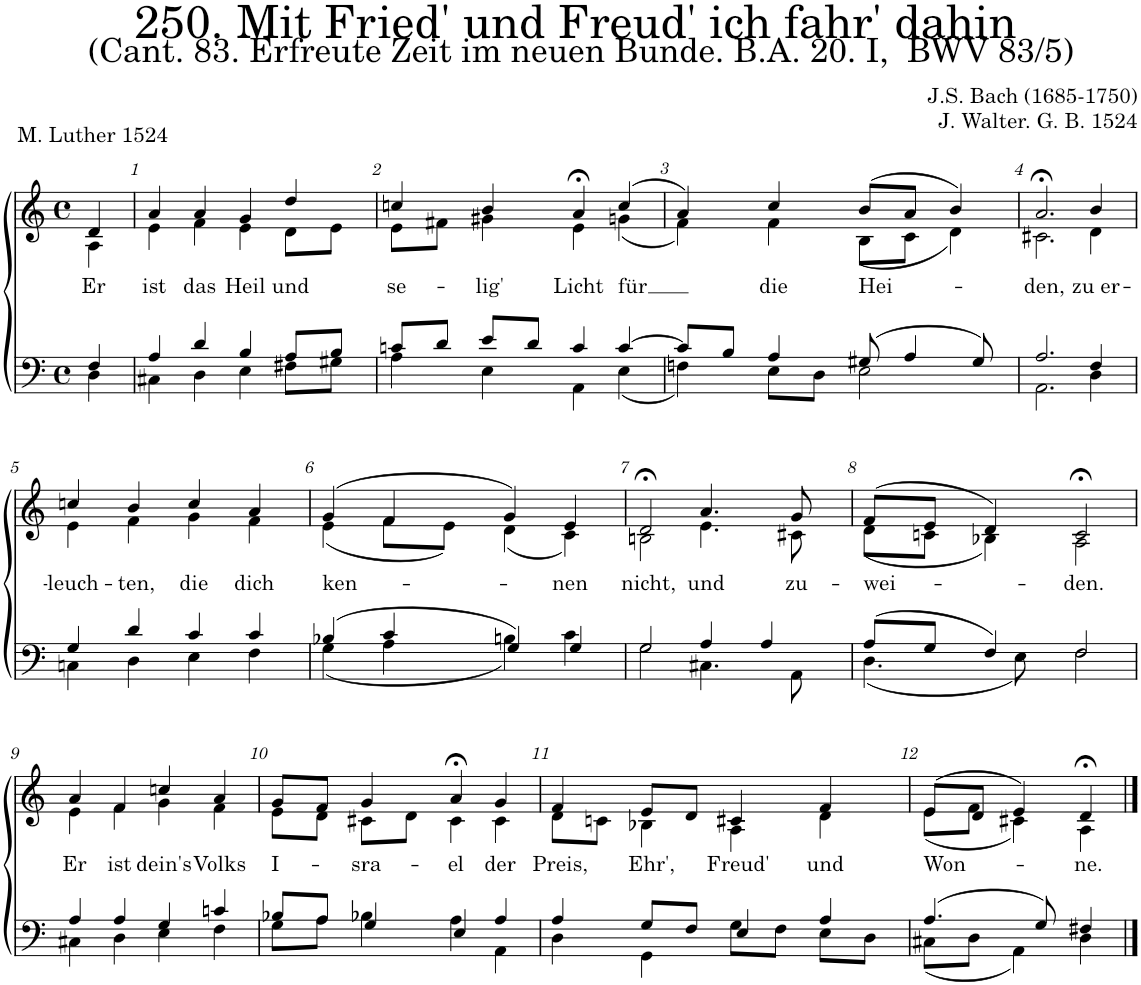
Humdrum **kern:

**kern	**kern	**text
*part2	*part1	*part1
*staff2	*staff1	*staff1
*I"Tenor/Bass	*I"Soprano/Alto	*
*clefF4	*clefG2	*
*k[]	*k[]	*
*M4/4	*M4/4	*
*met(c)	*met(c)	*
=	=	=
*^	*	*
!	!	!	!LO:LY:b
*	*	*^	*
4F/	4D\	4d/	4A\	Er
=1	=1	=1	=1	=1
!	!	!	!	!LO:LY:b
4A/	4C#X\	4a/	4e\	ist
!	!	!	!	!LO:LY:b
4d/	4D\	4a/	4f\	das
!	!	!	!	!LO:LY:b
4B/	4E\	4g/	4e\	Heil
!	!	!	!	!LO:LY:b
8A/L	8F#X\L	4dd/	8d\L	und
8B/J	8G#X\J	.	8e\J	.
=2	=2	=2	=2	=2
!	!	!	!	!LO:LY:b
8cn/L	4A\	4ccn/	8e\L	se-
8d/J	.	.	8f#X\J	.
!	!	!	!	!LO:LY:b
8e/L	4E\	4b/	4g#X\	-lig'
8d/J	.	.	.	.
!	!	!	!	!LO:LY:b
4c/	4AA\	4a;<,/	4e\	Licht
!	!	!	!	!LO:LY:b
[4c/	(4E\	(4cc/	(4gn\	-für
=3	=3	=3	=3	=3
8c/L]	4Fn\)	4a/)	4f\)	.
8B/J	.	.	.	.
!	!	!	!	!LO:LY:b
4A/	8E\L	4cc/	4f\	die
.	8D\J	.	.	.
!	!	!	!	!LO:LY:b
(8G#X/	2E\	(8b/L	(8B\L	Hei-
4A/	.	8a/J	8c\J	.
.	.	4b/)	4d\)	.
8G#/)	.	.	.	.
=4	=4	=4	=4	=4
!	!	!	!	!LO:LY:b
2.A/	2.AA\	2.a;<,/	2.c#X\	-den,
!	!	!	!	!LO:LY:b
4F/	4D\	4b/	4d\	zu er-
!!LO:LB:g=z	!!
=5	=5	=5	=5	=5
!	!	!	!	!LO:LY:b
4G/	4Cn\	4ccn/	4e\	-leuch-
!	!	!	!	!LO:LY:b
4d/	4D\	4b/	4f\	-ten,
!	!	!	!	!LO:LY:b
4c/	4E\	4cc/	4g\	die
!	!	!	!	!LO:LY:b
4c/	4F\	4a/	4f\	dich
=6	=6	=6	=6	=6
!	!	!	!	!LO:LY:b
(4B-X/	(4G\	(4g/	(4e\	ken-
4c/	4A\	4f/	8f\L	.
.	.	.	8e\J)	.
4G/)	4Bn\)	4g/)	(4d\	.
!	!	!	!	!LO:LY:b
4G/	4c\	4e/	4c\)	-nen
=7	=7	=7	=7	=7
!	!	!	!	!LO:LY:b
2G/	2G\	2d;<,/	2Bn\	nicht,
!	!	!	!	!LO:LY:b
4A/	4.C#X\	4.a/	4.e\	und
4A/	.	.	.	.
!	!	!	!	!LO:LY:b
.	8AA\	8g/	8c#X\	zu-
=8	=8	=8	=8	=8
!	!	!	!	!LO:LY:b
(8A/L	(4.D\	(8f/L	(8d\L	-wei-
8G/J	.	8e/J	8cn\J	.
4F/)	.	4d/)	4B-X\)	.
.	8E\)	.	.	.
!	!	!	!	!LO:LY:b
2F/	2F\	2c;<,/	2A\	den.
!!LO:LB:g=z	!!
=9	=9	=9	=9	=9
!	!	!	!	!LO:LY:b
4A/	4C#X\	4a/	4e\	Er
!	!	!	!	!LO:LY:b
4A/	4D\	4f/	4f\	ist
!	!	!	!	!LO:LY:b
4G/	4E\	4ccn/	4g\	dein's
!	!	!	!	!LO:LY:b
4cn/	4F\	4a/	4f\	Volks
=10	=10	=10	=10	=10
!	!	!	!	!LO:LY:b
8B-X/L	8G\L	8g/L	8e\L	I-
8A/J	8A\J	8f/J	8d\J	.
!	!	!	!	!LO:LY:b
4G/	4B-X\	4g/	8c#X\L	-sra-
.	.	.	8d\J	.
!	!	!	!	!LO:LY:b
4E/	4A\	4a;<,/	4c#\	-el
!	!	!	!	!LO:LY:b
4A/	4AA\	4g;</	4c#\	der
=11	=11	=11	=11	=11
!	!	!	!	!LO:LY:b
4A/	4D\	4f/	8d\L	Preis,
.	.	.	8cn\J	.
!	!	!	!	!LO:LY:b
8G/L	4GG\	8e/L	4B-X\	Ehr',
8F/J	.	8d/J	.	.
!	!	!	!	!LO:LY:b
4E/	8G\L	4c#X/	4A\	Freud'
.	8F\J	.	.	.
!	!	!	!	!LO:LY:b
4A/	8E\L	4f/	4d\	und
.	8D\J	.	.	.
=12	=12	=12	=12	=12
!	!	!	!	!LO:LY:b
(4.A/	(8C#X\L	(8e/L	(8e\L	Won-
.	8D\J	8d/J	8f\J	.
.	4AA\)	4e/)	4c#X\)	.
8G;</)	.	.	.	.
!	!	!	!	!LO:LY:b
4F#X/	4D\	4d;</	4A\	-ne.
*v	*v	*	*	*
*	*v	*v	*
==	==	==
*-	*-	*-
